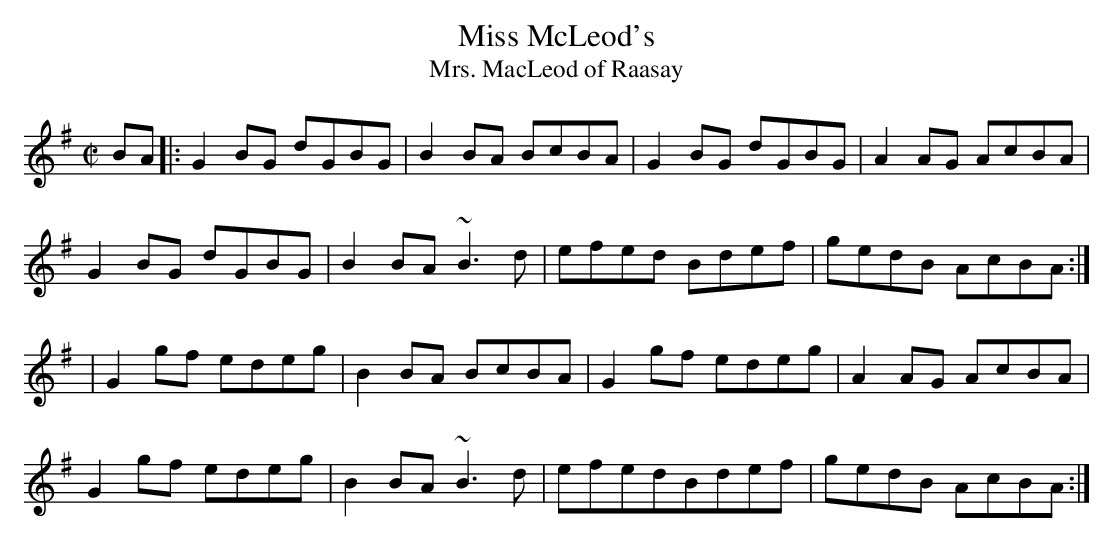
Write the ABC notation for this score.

X:1
T:Miss McLeod's
T:Mrs. MacLeod of Raasay
M:C|
E:7
K:G
BA|:G2 BG dGBG|B2 BA BcBA|G2 BG dGBG|A2 AG AcBA|
G2 BG dGBG|B2 BA ~B3 d|efed Bdef|gedB AcBA:|
|G2 gf edeg|B2 BA BcBA|G2 gf edeg|A2 AG AcBA|
G2 gf edeg|B2 BA ~B3 d|efedBdef|gedB AcBA:|
